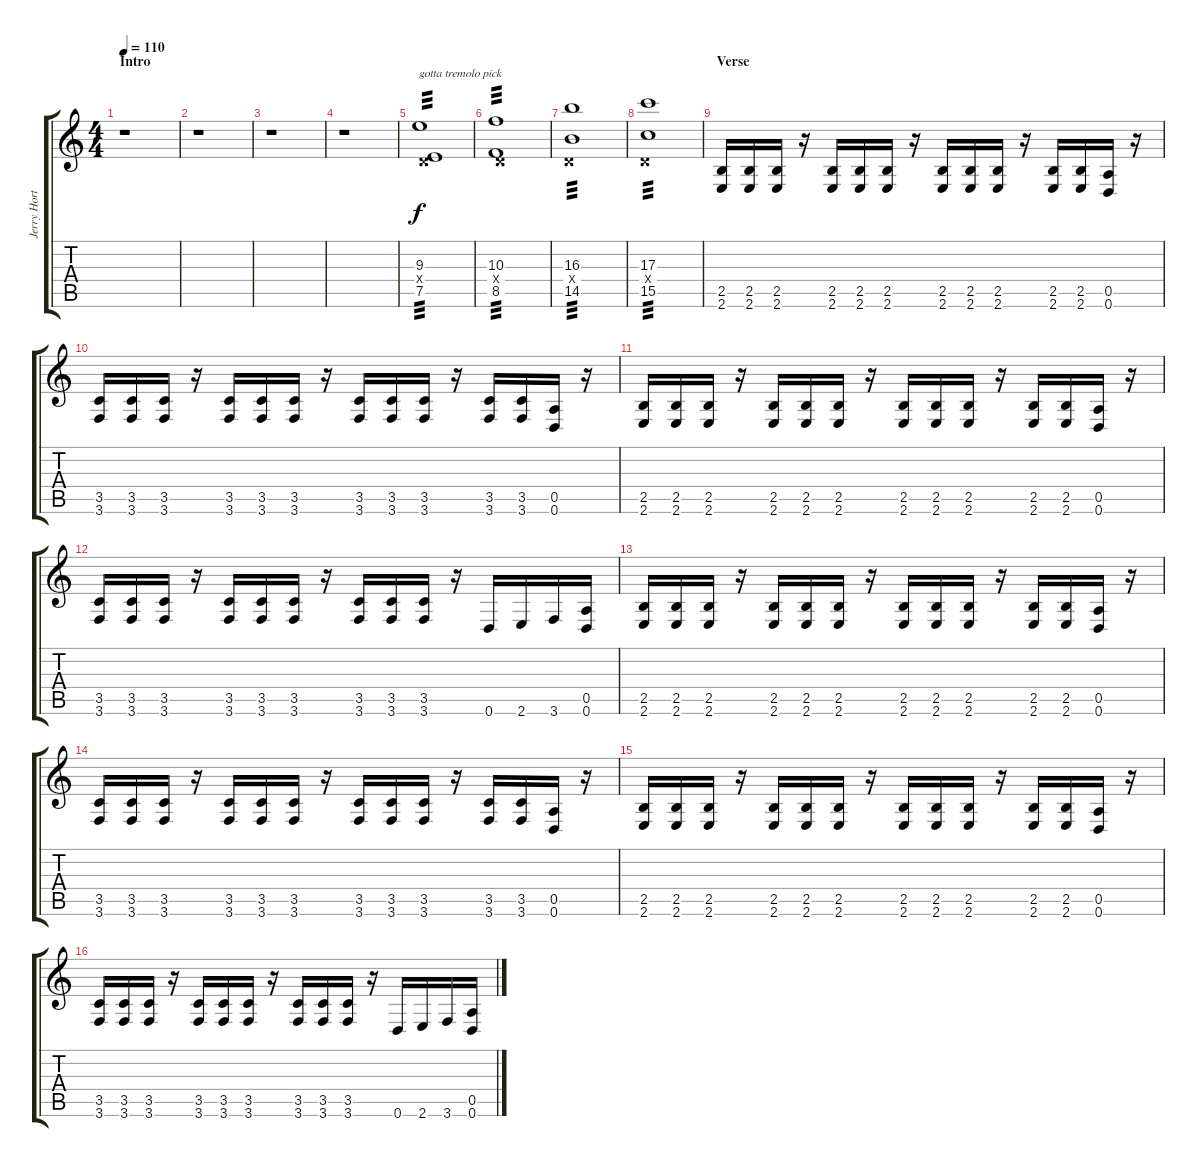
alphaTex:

\track ("Jerry Horton Fill" "Jerry Hort") {instrument distortionguitar}
\staff {score tabs}
\tuning (E4 B3 G3 D3 A2 D2) {hide}
\ts (4 4)
\section ("" "Intro")
\tempo 110
\clef g2
\ks c
r.1{dy f instrument distortionguitar} |
r.1 |
r.1 |
r.1 |
(9.3 0.4{x} 7.5).1{txt "gotta tremolo pick" tp 3} |
(10.3 0.4{x} 8.5).1{tp 3} |
(16.3 0.4{x} 14.5).1{tp 3} |
(17.3 0.4{x} 15.5).1{tp 3} |
\section ("" "Verse")
(2.5 2.6).16 (2.5 2.6).16 (2.5 2.6).16 r.16 (2.5 2.6).16 (2.5 2.6).16 (2.5 2.6).16 r.16 (2.5 2.6).16 (2.5 2.6).16 (2.5 2.6).16 r.16 (2.5 2.6).16 (2.5 2.6).16 (0.5 0.6).16 r.16 |
(3.5 3.6).16 (3.5 3.6).16 (3.5 3.6).16 r.16 (3.5 3.6).16 (3.5 3.6).16 (3.5 3.6).16 r.16 (3.5 3.6).16 (3.5 3.6).16 (3.5 3.6).16 r.16 (3.5 3.6).16 (3.5 3.6).16 (0.5 0.6).16 r.16 |
(2.5 2.6).16 (2.5 2.6).16 (2.5 2.6).16 r.16 (2.5 2.6).16 (2.5 2.6).16 (2.5 2.6).16 r.16 (2.5 2.6).16 (2.5 2.6).16 (2.5 2.6).16 r.16 (2.5 2.6).16 (2.5 2.6).16 (0.5 0.6).16 r.16 |
(3.5 3.6).16 (3.5 3.6).16 (3.5 3.6).16 r.16 (3.5 3.6).16 (3.5 3.6).16 (3.5 3.6).16 r.16 (3.5 3.6).16 (3.5 3.6).16 (3.5 3.6).16 r.16 0.6.16 2.6.16 3.6.16 (0.5 0.6).16 |
(2.5 2.6).16 (2.5 2.6).16 (2.5 2.6).16 r.16 (2.5 2.6).16 (2.5 2.6).16 (2.5 2.6).16 r.16 (2.5 2.6).16 (2.5 2.6).16 (2.5 2.6).16 r.16 (2.5 2.6).16 (2.5 2.6).16 (0.5 0.6).16 r.16 |
(3.5 3.6).16 (3.5 3.6).16 (3.5 3.6).16 r.16 (3.5 3.6).16 (3.5 3.6).16 (3.5 3.6).16 r.16 (3.5 3.6).16 (3.5 3.6).16 (3.5 3.6).16 r.16 (3.5 3.6).16 (3.5 3.6).16 (0.5 0.6).16 r.16 |
(2.5 2.6).16 (2.5 2.6).16 (2.5 2.6).16 r.16 (2.5 2.6).16 (2.5 2.6).16 (2.5 2.6).16 r.16 (2.5 2.6).16 (2.5 2.6).16 (2.5 2.6).16 r.16 (2.5 2.6).16 (2.5 2.6).16 (0.5 0.6).16 r.16 |
(3.5 3.6).16 (3.5 3.6).16 (3.5 3.6).16 r.16 (3.5 3.6).16 (3.5 3.6).16 (3.5 3.6).16 r.16 (3.5 3.6).16 (3.5 3.6).16 (3.5 3.6).16 r.16 0.6.16 2.6.16 3.6.16 (0.5 0.6).16
